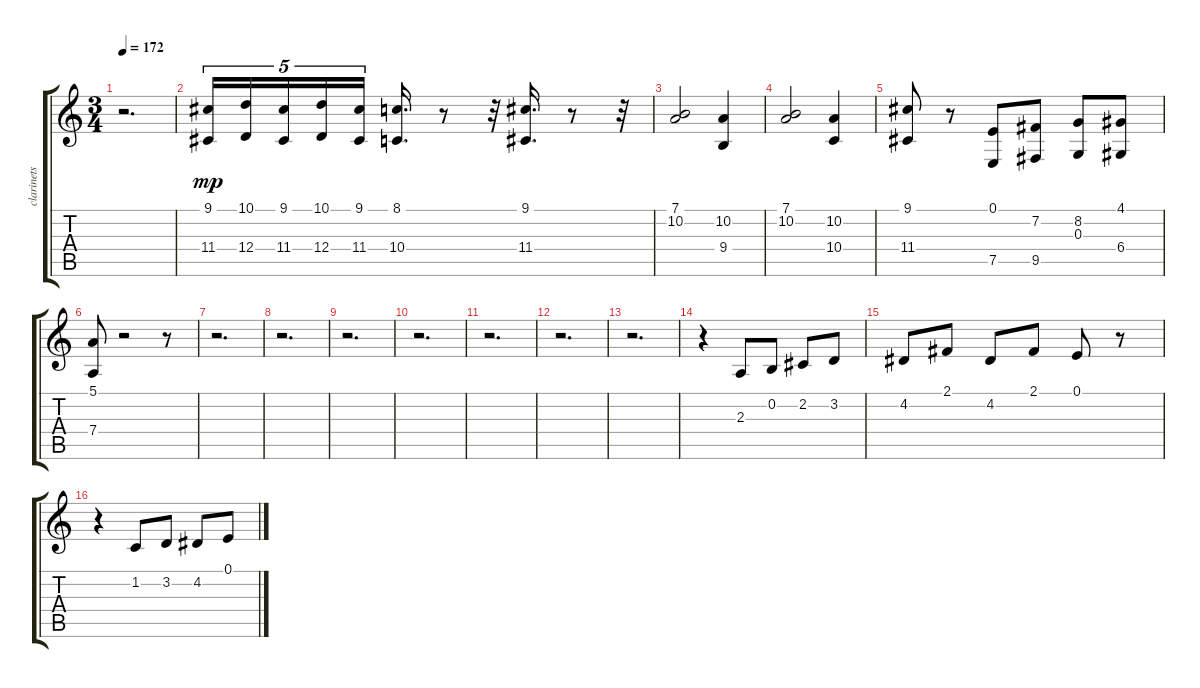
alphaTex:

\track ("clarinets" "clarinets") {instrument clarinet}
\staff {score tabs}
\tuning (E4 B3 G3 D3 A2 E2) {hide}
\ts (3 4)
\tempo 172
\clef g2
\ks c
r.2{d dy mp} |
(9.1 11.4).16{tu (5 4)} (10.1 12.4).16{tu (5 4)} (9.1 11.4).16{tu (5 4)} (10.1 12.4).16{tu (5 4)} (9.1 11.4).16{tu (5 4)} (8.1 10.4).16{d} r.8 r.32 (9.1 11.4).16{d} r.8 r.32 |
(7.1 10.2).2 (10.2 9.4).4 |
(7.1 10.2).2 (10.2 10.4).4 |
(9.1 11.4).8 r.8 (0.1 7.5).8 (7.2 9.5).8 (8.2 0.3).8 (4.1 6.4).8 |
(5.1 7.4).8 r.2 r.8 |
r.2{d} |
r.2{d} |
r.2{d} |
r.2{d} |
r.2{d} |
r.2{d} |
r.2{d} |
r.4 2.3.8 0.2.8 2.2.8 3.2.8 |
4.2.8 2.1.8 4.2.8 2.1.8 0.1.8 r.8 |
r.4 1.2.8 3.2.8 4.2.8 0.1.8
